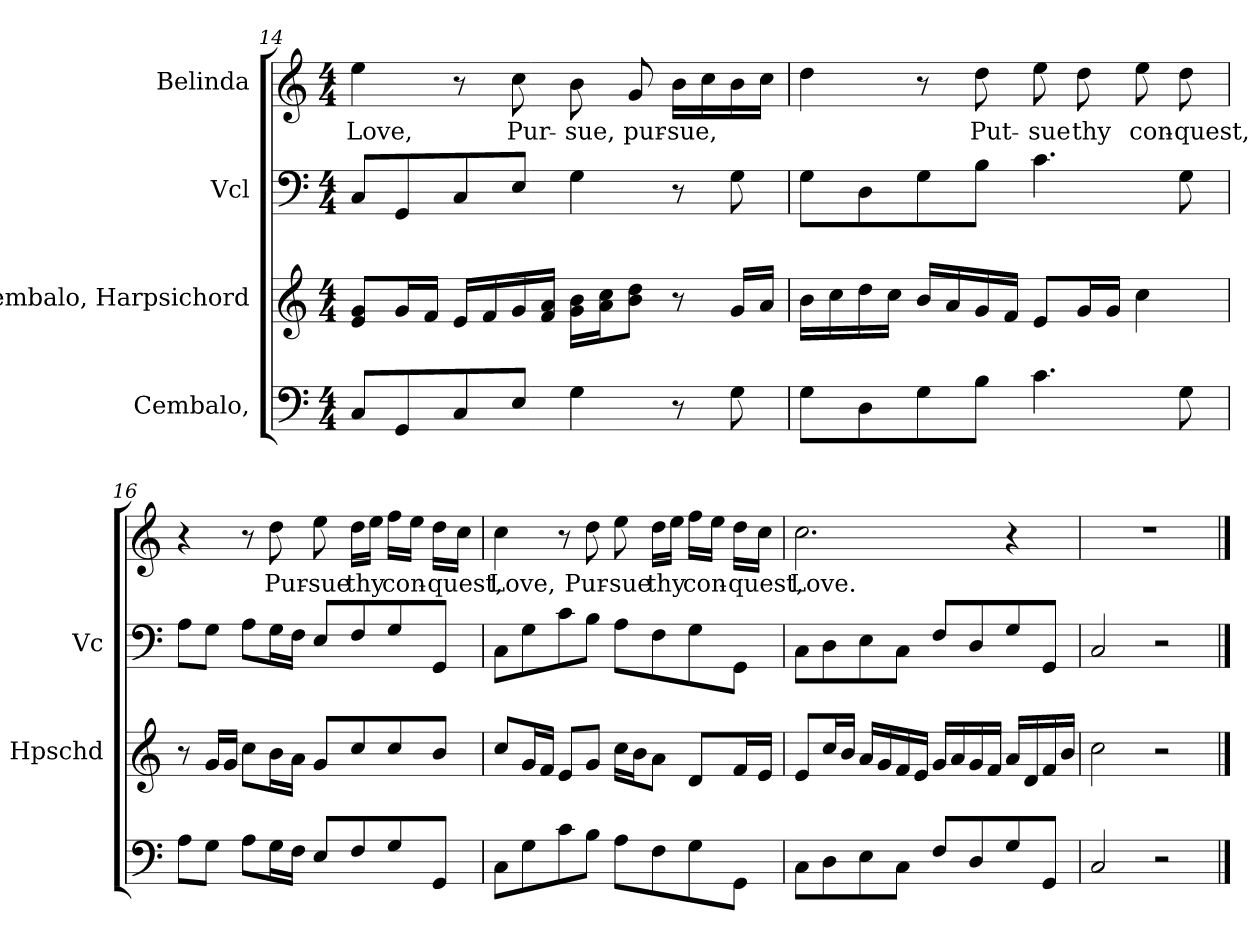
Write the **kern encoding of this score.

**kern	**kern	**kern	**kern	**text
*part4	*part3	*part2	*part1	*part1
*staff4	*staff3	*staff2	*staff1	*staff1
*I"Cembalo,	*I"Cembalo, Harpsichord	*I"Vcl	*I"Belinda	*
*	*I'Hpschd	*I'Vc	*	*
*clefF4	*clefG2	*clefF4	*clefG2	*
*k[]	*k[]	*k[]	*k[]	*
*M4/4	*M4/4	*M4/4	*M4/4	*
=14	=14	=14	=14	=14
!	!	!	!	!LO:LY:b
8C/L	8e/ 8g/L	8C/L	4ee\	Love,
8GG/	16g/L	8GG/	.	.
.	16f/JJ	.	.	.
8C/	16e/LL	8C/	8r	.
.	16f/	.	.	.
!	!	!	!	!LO:LY:b
8E/J	16g/	8E/J	8cc\	Pur-
.	16f/ 16a/JJ	.	.	.
!	!	!	!	!LO:LY:b
4G\	16g\ 16b\LL	4G\	8b\	-sue,
.	16a\ 16cc\J	.	.	.
!	!	!	!	!LO:LY:b
.	8b\ 8dd\J	.	8g/	pur-
!	!	!	!	!LO:LY:b
8r	8r	8r	16b\LL	-sue,
.	.	.	16cc\	.
8G\	16g/LL	8G\	16b\	.
.	16a/JJ	.	16cc\JJ	.
!!LO:LB:g=z
=15	=15	=15	=15	=15
8G\L	16b\LL	8G\L	4dd\	.
.	16cc\	.	.	.
8D\	16dd\	8D\	.	.
.	16cc\JJ	.	.	.
8G\	16b/LL	8G\	8r	.
.	16a/	.	.	.
!	!	!	!	!LO:LY:b
8B\J	16g/	8B\J	8dd\	Put-
.	16f/JJ	.	.	.
!	!	!	!	!LO:LY:b
4.c\	8e/L	4.c\	8ee\	-sue
!	!	!	!	!LO:LY:b
.	16g/L	.	8dd\	thy
.	16g/JJ	.	.	.
!	!	!	!	!LO:LY:b
.	4cc\	.	8ee\	con-
!	!	!	!	!LO:LY:b
8G\	.	8G\	8dd\	-quest,
=16	=16	=16	=16	=16
8A\L	8r	8A\L	4r	.
8G\J	16g/LL	8G\J	.	.
.	16g/JJ	.	.	.
8A\L	8cc\L	8A\L	8r	.
!	!	!	!	!LO:LY:b
16G\L	16b\L	16G\L	8dd\	Pur-
16F\JJ	16a\JJ	16F\JJ	.	.
!	!	!	!	!LO:LY:b
8E/L	8g/L	8E/L	8ee\	-sue
!	!	!	!	!LO:LY:b
8F/	8cc/	8F/	16dd\LL	thy
.	.	.	16ee\JJ	.
!	!	!	!	!LO:LY:b
8G/	8cc/	8G/	16ff\LL	con-
.	.	.	16ee\JJ	.
!	!	!	!	!LO:LY:b
8GG/J	8b/J	8GG/J	16dd\LL	-quest,
.	.	.	16cc\JJ	.
=17	=17	=17	=17	=17
!	!	!	!	!LO:LY:b
8C\L	8cc/L	8C\L	4cc\	Love,
8G\	16g/L	8G\	.	.
.	16f/JJ	.	.	.
8c\	8e/L	8c\	8r	.
!	!	!	!	!LO:LY:b
8B\J	8g/J	8B\J	8dd\	Pur-
!	!	!	!	!LO:LY:b
8A\L	16cc\LL	8A\L	8ee\	-sue
.	16b\J	.	.	.
!	!	!	!	!LO:LY:b
8F\	8a\J	8F\	16dd\LL	thy
.	.	.	16ee\JJ	.
!	!	!	!	!LO:LY:b
8G\	8d/L	8G\	16ff\LL	con-
.	.	.	16ee\JJ	.
!	!	!	!	!LO:LY:b
8GG\J	16f/L	8GG\J	16dd\LL	-quest,
.	16e/JJ	.	16cc\JJ	.
!!LO:LB:g=z
=18	=18	=18	=18	=18
!	!	!	!	!LO:LY:b
8C\L	8e/L	8C\L	2.cc\	Love.
8D\	16cc/L	8D\	.	.
.	16b/JJ	.	.	.
8E\	16a/LL	8E\	.	.
.	16g/	.	.	.
8C\J	16f/	8C\J	.	.
.	16e/JJ	.	.	.
8F/L	16g/LL	8F/L	.	.
.	16a/	.	.	.
8D/	16g/	8D/	.	.
.	16f/JJ	.	.	.
8G/	16a/LL	8G/	4r	.
.	16d/	.	.	.
8GG/J	16f/	8GG/J	.	.
.	16b/JJ	.	.	.
=19	=19	=19	=19	=19
2C/	2cc\	2C/	1r	.
2r	2r	2r	.	.
==	==	==	==	==
*-	*-	*-	*-	*-
